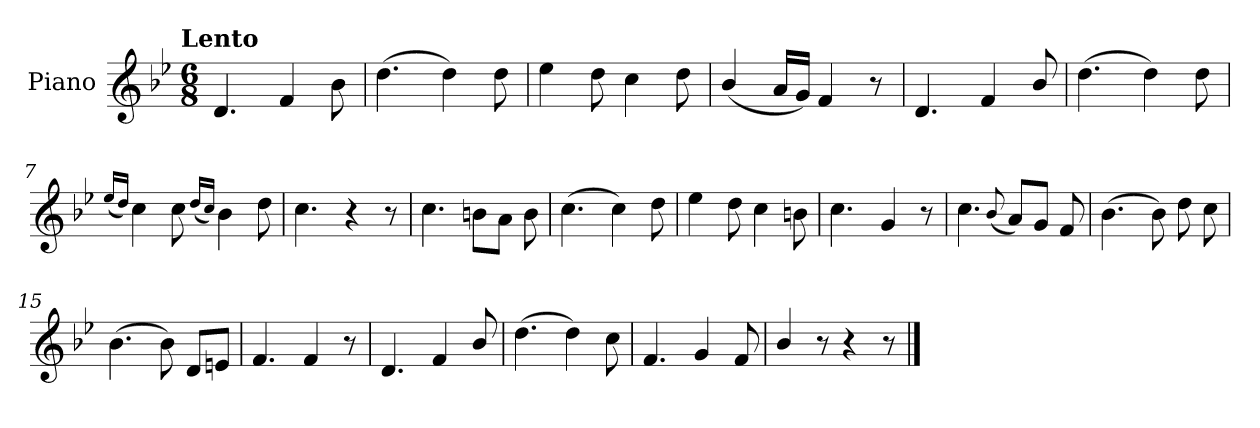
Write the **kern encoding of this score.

**kern
*part1
*staff1
*I"Piano
*I'Pno.
*clefG2
*k[b-e-]
!!LO:TX:omd:t=Lento
*M6/8
*MM172
=1
4.d/
4f/
8b-\
=2
(>4.dd\
4dd\)
8dd\
=3
4ee-\
8dd\
4cc\
8dd\
=4
(<4b-/
16a/LL
16g/JJ)
4f/
8r
=5
4.d/
4f/
8b-/
!!LO:LB:g=z
=6
(>4.dd\
4dd\)
8dd\
=7
(<16qqee-/LL
16qqdd/JJ)
4cc\
8cc\
(<16qqdd/LL
16qqcc/JJ)
4b-\
8dd\
=8
4.cc\
4r
8r
=9
4.cc\
8bn\L
8a\J
8b\
=10
(>4.cc\
4cc\)
8dd\
!!LO:LB:g=z
=11
4ee-\
8dd\
4cc\
8bn\
=12
4.cc\
4g/
8r
=13
4.cc\
(<8qqb-/
8a/L)
8g/J
8f/
=14
(>4.b-\
8b-\)
8dd\
8cc\
=15
(>4.b-\
8b-\)
8d/L
8en/J
!!LO:LB:g=z
=16
4.f/
4f/
8r
=17
4.d/
4f/
8b-/
=18
(>4.dd\
4dd\)
8cc\
=19
4.f/
4g/
8f/
=20
4b-/
8r
4r
8r
==
*-
